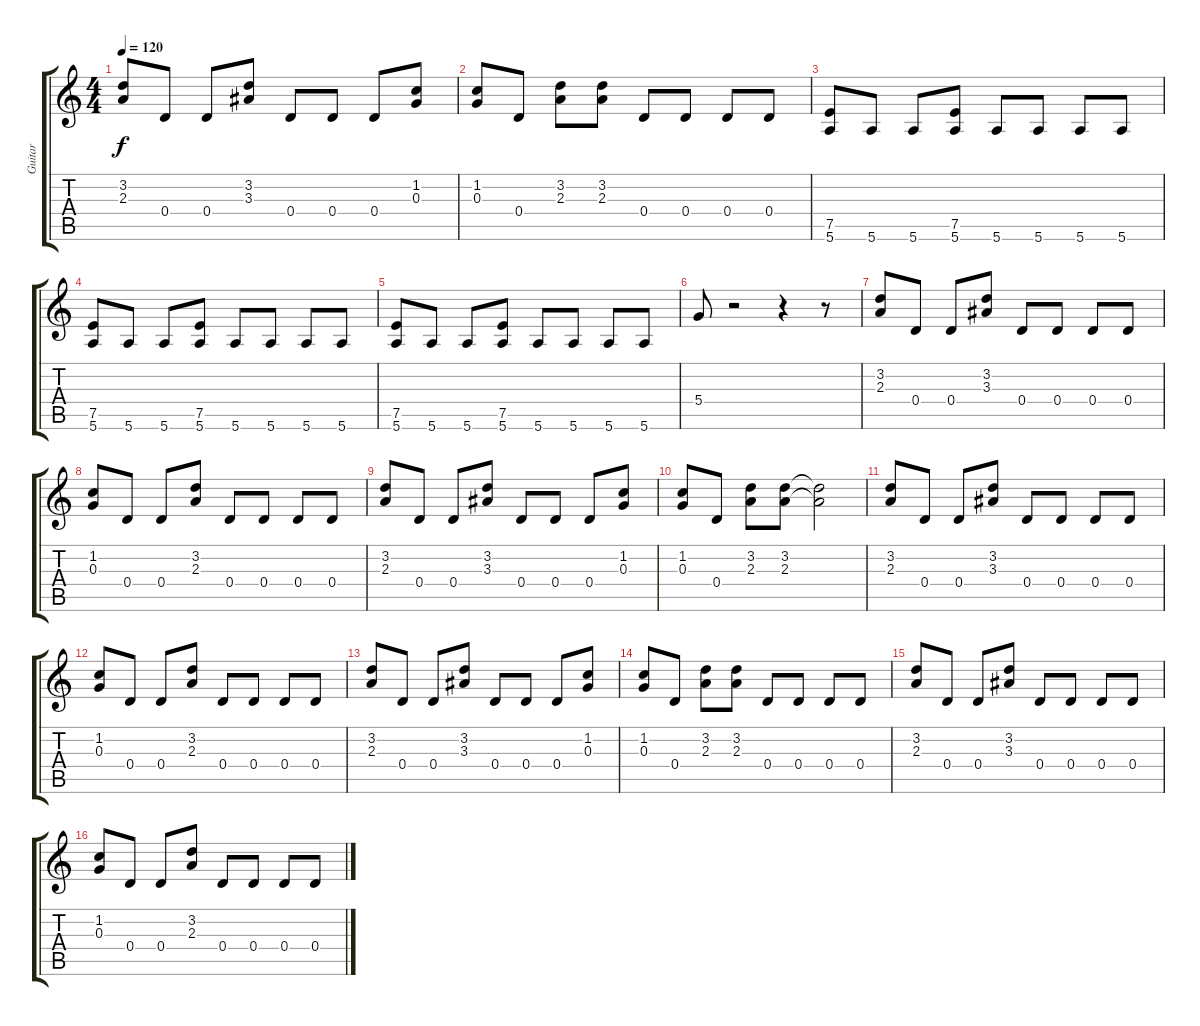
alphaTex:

\track ("Guitar" "Guitar") {instrument distortionguitar}
\staff {score tabs}
\tuning (E4 B3 G3 D3 A2 E2) {hide}
\ts (4 4)
\tempo 120
\clef g2
\ks c
(3.2 2.3).8{dy f} 0.4.8 0.4.8 (3.2 3.3).8 0.4.8 0.4.8 0.4.8 (1.2 0.3).8 |
(1.2 0.3).8 0.4.8 (3.2 2.3).8 (3.2 2.3).8 0.4.8 0.4.8 0.4.8 0.4.8 |
(7.5 5.6).8 5.6.8 5.6.8 (7.5 5.6).8 5.6.8 5.6.8 5.6.8 5.6.8 |
(7.5 5.6).8 5.6.8 5.6.8 (7.5 5.6).8 5.6.8 5.6.8 5.6.8 5.6.8 |
(7.5 5.6).8 5.6.8 5.6.8 (7.5 5.6).8 5.6.8 5.6.8 5.6.8 5.6.8 |
5.4.8 r.2 r.4 r.8 |
(3.2 2.3).8 0.4.8 0.4.8 (3.2 3.3).8 0.4.8 0.4.8 0.4.8 0.4.8 |
(1.2 0.3).8 0.4.8 0.4.8 (3.2 2.3).8 0.4.8 0.4.8 0.4.8 0.4.8 |
(3.2 2.3).8 0.4.8 0.4.8 (3.2 3.3).8 0.4.8 0.4.8 0.4.8 (1.2 0.3).8 |
(1.2 0.3).8 0.4.8 (3.2 2.3).8 (3.2 2.3).8 (3.2{t} 2.3{t}).2 |
(3.2 2.3).8 0.4.8 0.4.8 (3.2 3.3).8 0.4.8 0.4.8 0.4.8 0.4.8 |
(1.2 0.3).8 0.4.8 0.4.8 (3.2 2.3).8 0.4.8 0.4.8 0.4.8 0.4.8 |
(3.2 2.3).8 0.4.8 0.4.8 (3.2 3.3).8 0.4.8 0.4.8 0.4.8 (1.2 0.3).8 |
(1.2 0.3).8 0.4.8 (3.2 2.3).8 (3.2 2.3).8 0.4.8 0.4.8 0.4.8 0.4.8 |
(3.2 2.3).8 0.4.8 0.4.8 (3.2 3.3).8 0.4.8 0.4.8 0.4.8 0.4.8 |
(1.2 0.3).8 0.4.8 0.4.8 (3.2 2.3).8 0.4.8 0.4.8 0.4.8 0.4.8
